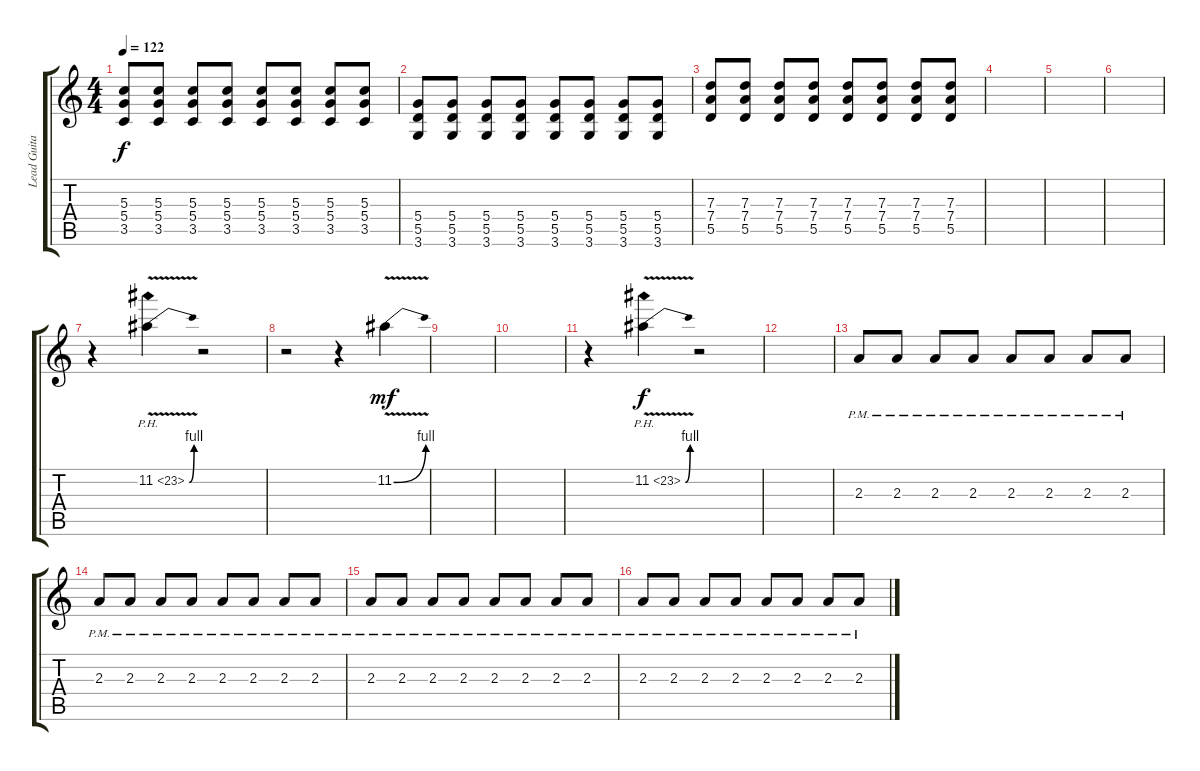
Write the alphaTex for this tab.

\track ("Lead Guitar" "Lead Guita") {instrument overdrivenguitar}
\staff {score tabs}
\tuning (E4 B3 G3 D3 A2 E2) {hide}
\ts (4 4)
\tempo 122
\clef g2
\ks c
(5.3 5.4 3.5).8{dy f} (5.3 5.4 3.5).8 (5.3 5.4 3.5).8 (5.3 5.4 3.5).8 (5.3 5.4 3.5).8 (5.3 5.4 3.5).8 (5.3 5.4 3.5).8 (5.3 5.4 3.5).8 |
(5.4 5.5 3.6).8 (5.4 5.5 3.6).8 (5.4 5.5 3.6).8 (5.4 5.5 3.6).8 (5.4 5.5 3.6).8 (5.4 5.5 3.6).8 (5.4 5.5 3.6).8 (5.4 5.5 3.6).8 |
(7.3 7.4 5.5).8 (7.3 7.4 5.5).8 (7.3 7.4 5.5).8 (7.3 7.4 5.5).8 (7.3 7.4 5.5).8 (7.3 7.4 5.5).8 (7.3 7.4 5.5).8 (7.3 7.4 5.5).8 |
|
|
|
r.4 11.2{be (bend 0 0 60 4) ph 12 v}.4 r.2 |
r.2 r.4 11.2{be (bend 0 0 60 4) v}.4{dy mf} |
|
|
r.4 11.2{be (bend 0 0 60 4) ph 12 v}.4{dy f} r.2 |
|
2.3{pm}.8 2.3{pm}.8 2.3{pm}.8 2.3{pm}.8 2.3{pm}.8 2.3{pm}.8 2.3{pm}.8 2.3{pm}.8 |
2.3{pm}.8 2.3{pm}.8 2.3{pm}.8 2.3{pm}.8 2.3{pm}.8 2.3{pm}.8 2.3{pm}.8 2.3{pm}.8 |
2.3{pm}.8 2.3{pm}.8 2.3{pm}.8 2.3{pm}.8 2.3{pm}.8 2.3{pm}.8 2.3{pm}.8 2.3{pm}.8 |
2.3{pm}.8 2.3{pm}.8 2.3{pm}.8 2.3{pm}.8 2.3{pm}.8 2.3{pm}.8 2.3{pm}.8 2.3{pm}.8
